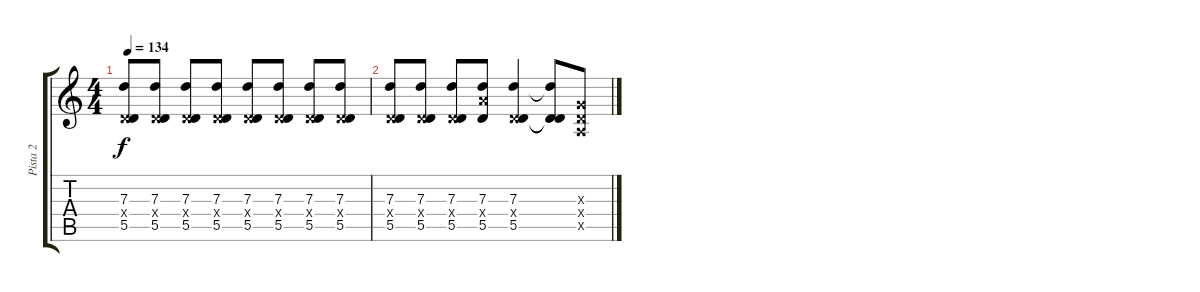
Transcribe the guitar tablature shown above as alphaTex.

\track ("Pista 2" "Pista 2") {instrument overdrivenguitar}
\staff {score tabs}
\tuning (E4 B3 G3 D3 A2 E2) {hide}
\ts (4 4)
\tempo 134
\clef g2
\ks c
(7.3 0.4{x} 5.5).8{dy f} (7.3 0.4{x} 5.5).8 (7.3 0.4{x} 5.5).8 (7.3 0.4{x} 5.5).8 (7.3 0.4{x} 5.5).8 (7.3 0.4{x} 5.5).8 (7.3 0.4{x} 5.5).8 (7.3 0.4{x} 5.5).8 |
(7.3 0.4{x} 5.5).8 (7.3 0.4{x} 5.5).8 (7.3 0.4{x} 5.5).8 (7.3 7.4{x} 5.5).8 (7.3 0.4{x} 5.5).4 (7.3{t} 0.4{t} 5.5{t}).8 (0.3{x} 0.4{x} 0.5{x}).8
